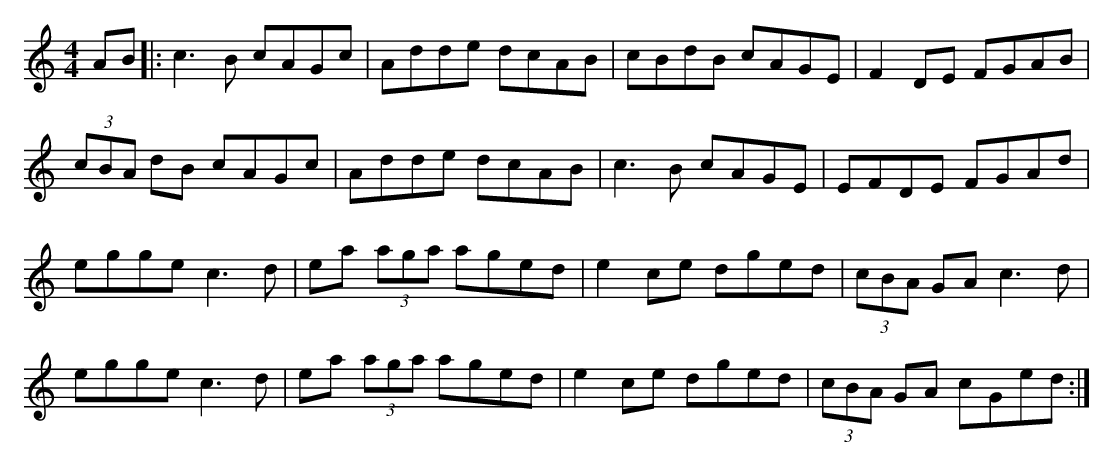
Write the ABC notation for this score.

X:1
M:4/4
K:C
AB|:c3B cAGc|Adde dcAB|cBdB cAGE|F2 DE FGAB|
(3cBA dB cAGc|Adde dcAB|c3B cAGE|EFDE FGAd|
egge c3d|ea (3aga aged|e2 ce dged|(3cBA GA c3d|
egge c3d|ea (3aga aged|e2 ce dged|(3cBA GA cGed:|
